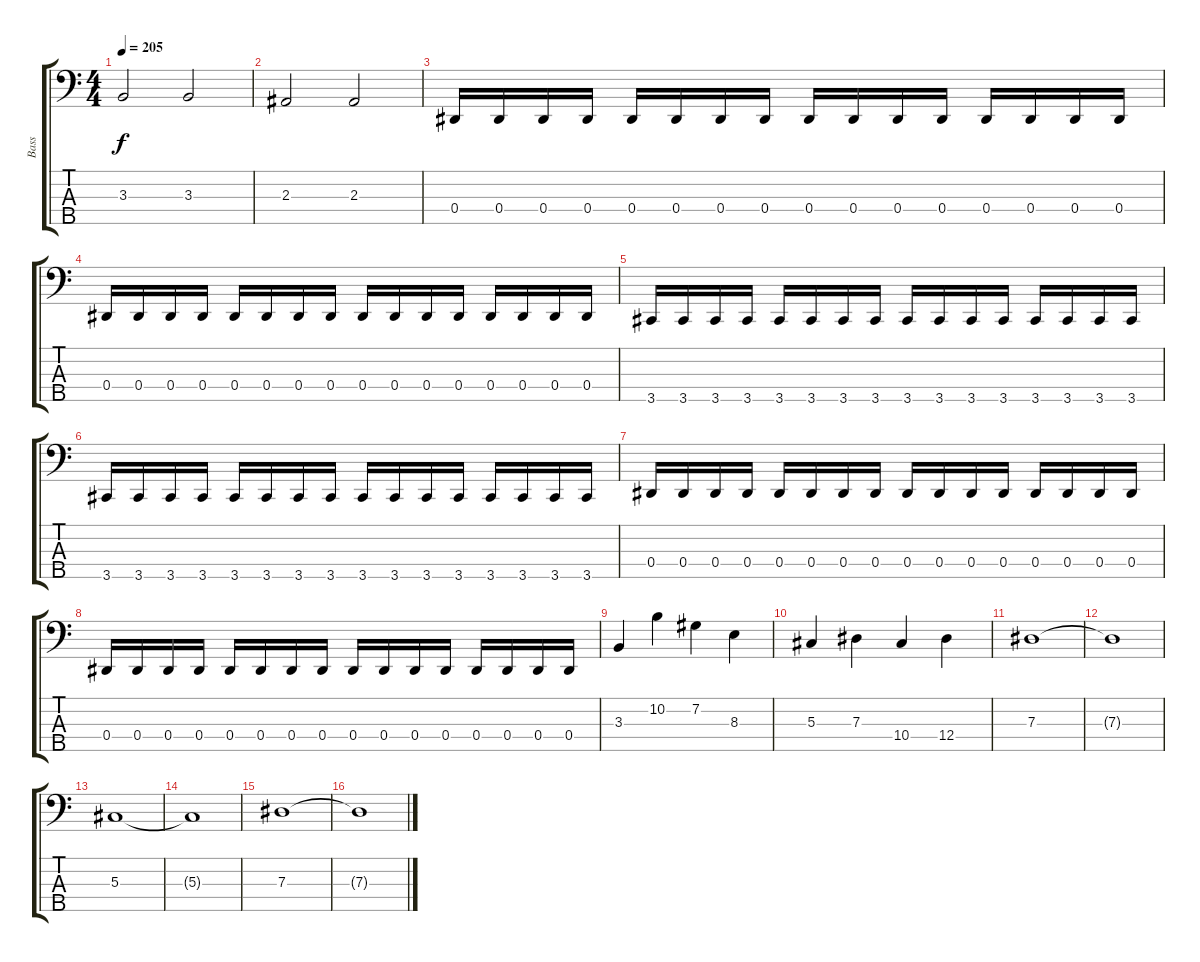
\track ("Bass" "Bass") {instrument electricbasspick}
\staff {score tabs}
\tuning (Gb2 Db2 Ab1 Eb1 Bb0) {hide}
\ts (4 4)
\tempo 205
\clef f4
\ks c
3.3.2{dy f} 3.3.2 |
2.3.2 2.3.2 |
0.4.16{instrument electricbassfinger} 0.4.16 0.4.16 0.4.16 0.4.16 0.4.16 0.4.16 0.4.16 0.4.16 0.4.16 0.4.16 0.4.16 0.4.16 0.4.16 0.4.16 0.4.16 |
0.4.16 0.4.16 0.4.16 0.4.16 0.4.16 0.4.16 0.4.16 0.4.16 0.4.16 0.4.16 0.4.16 0.4.16 0.4.16 0.4.16 0.4.16 0.4.16 |
3.5.16 3.5.16 3.5.16 3.5.16 3.5.16 3.5.16 3.5.16 3.5.16 3.5.16 3.5.16 3.5.16 3.5.16 3.5.16 3.5.16 3.5.16 3.5.16 |
3.5.16 3.5.16 3.5.16 3.5.16 3.5.16 3.5.16 3.5.16 3.5.16 3.5.16 3.5.16 3.5.16 3.5.16 3.5.16 3.5.16 3.5.16 3.5.16 |
0.4.16 0.4.16 0.4.16 0.4.16 0.4.16 0.4.16 0.4.16 0.4.16 0.4.16 0.4.16 0.4.16 0.4.16 0.4.16 0.4.16 0.4.16 0.4.16 |
0.4.16 0.4.16 0.4.16 0.4.16 0.4.16 0.4.16 0.4.16 0.4.16 0.4.16 0.4.16 0.4.16 0.4.16 0.4.16 0.4.16 0.4.16 0.4.16 |
3.3.4{instrument electricbasspick} 10.2.4 7.2.4 8.3.4 |
5.3.4 7.3.4 10.4.4 12.4.4 |
7.3.1 |
7.3{t}.1 |
5.3.1 |
5.3{t}.1 |
7.3.1 |
7.3{t}.1
